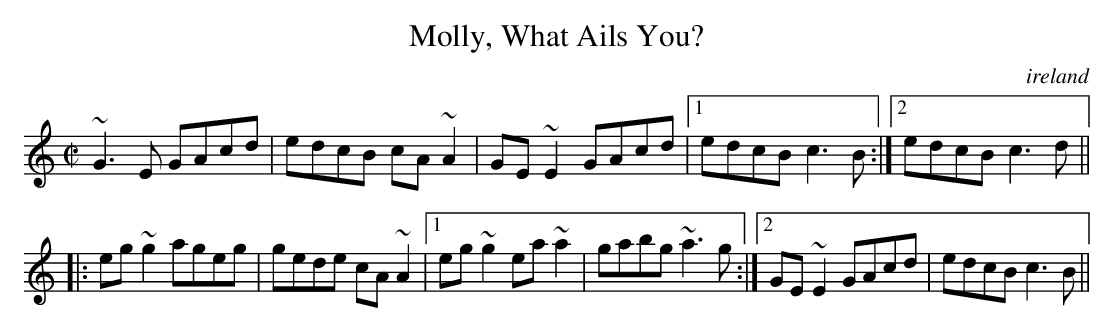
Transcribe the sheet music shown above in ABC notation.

X:1
T:Molly, What Ails You?
O:ireland
M:C|
K:C
~G3E GAcd|edcB cA~A2|GE~E2 GAcd|1 edcB c3B:|2 edcB c3d||
|:eg~g2 ageg|gede cA~A2|1 eg~g2 ea~a2|gabg ~a3g:|2 GE~E2 GAcd|edcB c3B||
